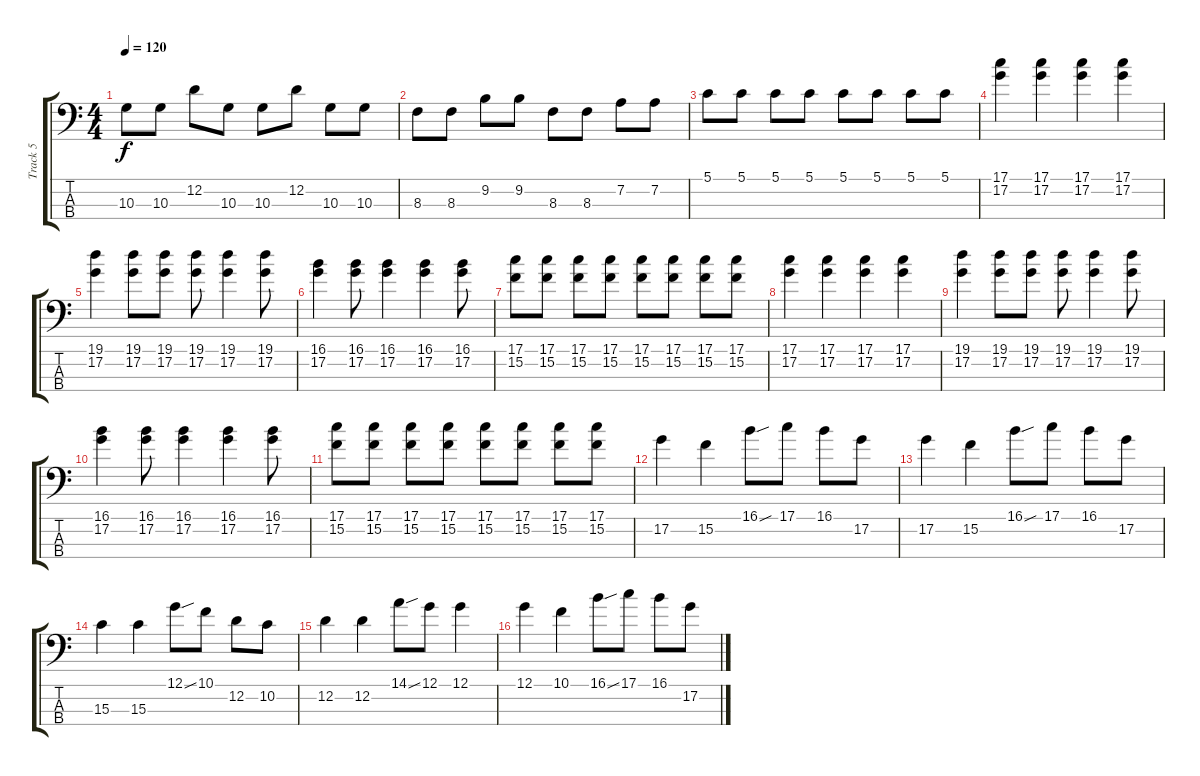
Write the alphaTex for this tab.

\track ("Track 5" "Track 5") {instrument electricbassfinger}
\staff {score tabs}
\tuning (G2 D2 A1 E1) {hide}
\ts (4 4)
\tempo 120
\clef f4
\ks c
10.3.8{dy f} 10.3.8 12.2.8 10.3.8 10.3.8 12.2.8 10.3.8 10.3.8 |
8.3.8 8.3.8 9.2.8 9.2.8 8.3.8 8.3.8 7.2.8 7.2.8 |
5.1.8 5.1.8 5.1.8 5.1.8 5.1.8 5.1.8 5.1.8 5.1.8 |
(17.1 17.2).4 (17.1 17.2).4 (17.1 17.2).4 (17.1 17.2).4 |
(19.1 17.2).4 (19.1 17.2).8 (19.1 17.2).8 (19.1 17.2).8 (19.1 17.2).4 (19.1 17.2).8 |
(16.1 17.2).4 (16.1 17.2).8 (16.1 17.2).4 (16.1 17.2).4 (16.1 17.2).8 |
(17.1 15.2).8 (17.1 15.2).8 (17.1 15.2).8 (17.1 15.2).8 (17.1 15.2).8 (17.1 15.2).8 (17.1 15.2).8 (17.1 15.2).8 |
(17.1 17.2).4 (17.1 17.2).4 (17.1 17.2).4 (17.1 17.2).4 |
(19.1 17.2).4 (19.1 17.2).8 (19.1 17.2).8 (19.1 17.2).8 (19.1 17.2).4 (19.1 17.2).8 |
(16.1 17.2).4 (16.1 17.2).8 (16.1 17.2).4 (16.1 17.2).4 (16.1 17.2).8 |
(17.1 15.2).8 (17.1 15.2).8 (17.1 15.2).8 (17.1 15.2).8 (17.1 15.2).8 (17.1 15.2).8 (17.1 15.2).8 (17.1 15.2).8 |
17.2.4 15.2.4 16.1{sou}.8 17.1.8 16.1.8 17.2.8 |
17.2.4 15.2.4 16.1{sou}.8 17.1.8 16.1.8 17.2.8 |
15.3.4 15.3.4 12.1{sou}.8 10.1.8 12.2.8 10.2.8 |
12.2.4 12.2.4 14.1{sou}.8 12.1.8 12.1.4 |
12.1.4 10.1.4 16.1{sou}.8 17.1.8 16.1.8 17.2.8
